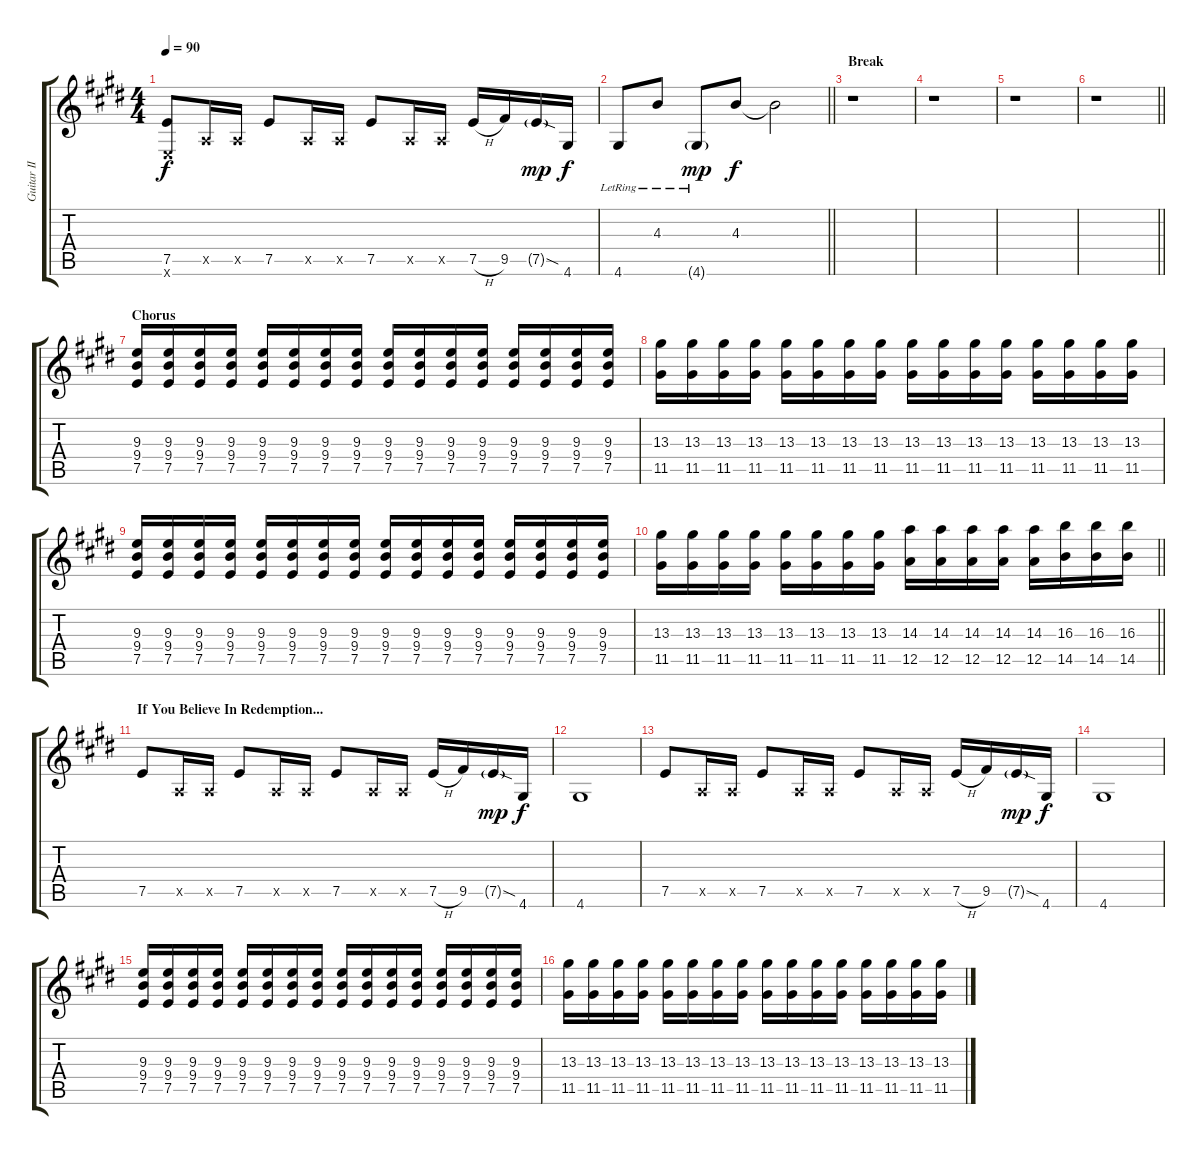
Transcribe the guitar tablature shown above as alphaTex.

\track ("Guitar II" "Guitar II") {instrument electricguitarclean}
\staff {score tabs}
\tuning (E4 B3 G3 D3 A2 E2) {hide}
\ts (4 4)
\tempo 90
\clef g2
\ks e
(7.5 0.6{x}).8{dy f} 0.5{x}.16 0.5{x}.16 7.5.8 0.5{x}.16 0.5{x}.16 7.5.8 0.5{x}.16 0.5{x}.16 7.5{h}.16 9.5.16 7.5{sod g}.16{dy mp} 4.6.16{dy f} |
\barLineRight lightlight
4.6{lr}.8 4.3{lr}.8 4.6{g lr}.8{dy mp} 4.3.8{dy f} 4.3{t}.2 |
\section ("" "Break")
r.1{volume 0} |
r.1 |
r.1 |
\barLineRight lightlight
r.1 |
\section ("" "Chorus")
(9.3 9.4 7.5).16{volume 10} (9.3 9.4 7.5).16 (9.3 9.4 7.5).16 (9.3 9.4 7.5).16 (9.3 9.4 7.5).16 (9.3 9.4 7.5).16 (9.3 9.4 7.5).16 (9.3 9.4 7.5).16 (9.3 9.4 7.5).16 (9.3 9.4 7.5).16 (9.3 9.4 7.5).16 (9.3 9.4 7.5).16 (9.3 9.4 7.5).16 (9.3 9.4 7.5).16 (9.3 9.4 7.5).16 (9.3 9.4 7.5).16 |
(13.3 11.5).16 (13.3 11.5).16 (13.3 11.5).16 (13.3 11.5).16 (13.3 11.5).16 (13.3 11.5).16 (13.3 11.5).16 (13.3 11.5).16 (13.3 11.5).16 (13.3 11.5).16 (13.3 11.5).16 (13.3 11.5).16 (13.3 11.5).16 (13.3 11.5).16 (13.3 11.5).16 (13.3 11.5).16 |
(9.3 9.4 7.5).16 (9.3 9.4 7.5).16 (9.3 9.4 7.5).16 (9.3 9.4 7.5).16 (9.3 9.4 7.5).16 (9.3 9.4 7.5).16 (9.3 9.4 7.5).16 (9.3 9.4 7.5).16 (9.3 9.4 7.5).16 (9.3 9.4 7.5).16 (9.3 9.4 7.5).16 (9.3 9.4 7.5).16 (9.3 9.4 7.5).16 (9.3 9.4 7.5).16 (9.3 9.4 7.5).16 (9.3 9.4 7.5).16 |
\barLineRight lightlight
(13.3 11.5).16 (13.3 11.5).16 (13.3 11.5).16 (13.3 11.5).16 (13.3 11.5).16 (13.3 11.5).16 (13.3 11.5).16 (13.3 11.5).16 (14.3 12.5).16 (14.3 12.5).16 (14.3 12.5).16 (14.3 12.5).16 (14.3 12.5).16 (16.3 14.5).16 (16.3 14.5).16 (16.3 14.5).16 |
\section ("" "If You Believe In Redemption...")
7.5.8 0.5{x}.16 0.5{x}.16 7.5.8 0.5{x}.16 0.5{x}.16 7.5.8 0.5{x}.16 0.5{x}.16 7.5{h}.16 9.5.16 7.5{sod g}.16{dy mp} 4.6.16{dy f} |
4.6.1 |
7.5.8 0.5{x}.16 0.5{x}.16 7.5.8 0.5{x}.16 0.5{x}.16 7.5.8 0.5{x}.16 0.5{x}.16 7.5{h}.16 9.5.16 7.5{sod g}.16{dy mp} 4.6.16{dy f} |
4.6.1 |
(9.3 9.4 7.5).16{volume 7} (9.3 9.4 7.5).16 (9.3 9.4 7.5).16 (9.3 9.4 7.5).16 (9.3 9.4 7.5).16 (9.3 9.4 7.5).16 (9.3 9.4 7.5).16 (9.3 9.4 7.5).16 (9.3 9.4 7.5).16 (9.3 9.4 7.5).16 (9.3 9.4 7.5).16 (9.3 9.4 7.5).16 (9.3 9.4 7.5).16 (9.3 9.4 7.5).16 (9.3 9.4 7.5).16 (9.3 9.4 7.5).16 |
(13.3 11.5).16 (13.3 11.5).16 (13.3 11.5).16 (13.3 11.5).16 (13.3 11.5).16 (13.3 11.5).16 (13.3 11.5).16 (13.3 11.5).16 (13.3 11.5).16 (13.3 11.5).16 (13.3 11.5).16 (13.3 11.5).16 (13.3 11.5).16 (13.3 11.5).16 (13.3 11.5).16 (13.3 11.5).16
